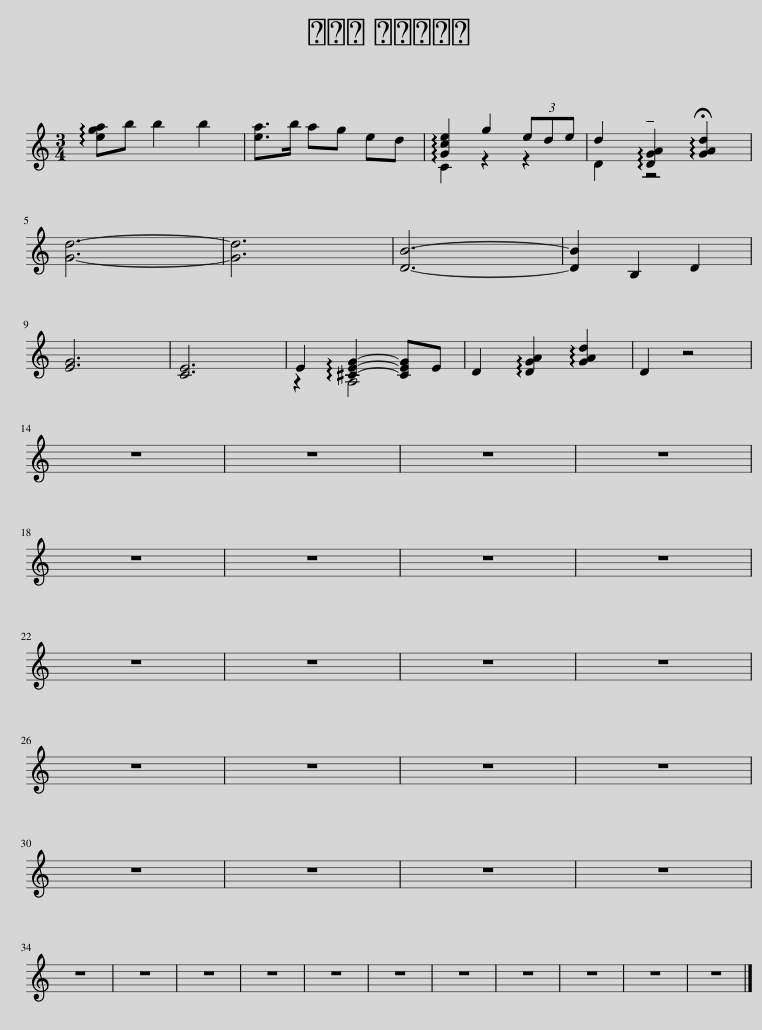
X:1
%%score ( 1 2 )
L:1/8
M:3/4
I:linebreak $
K:C
V:1 treble
V:2 treble
V:1
 !arpeggio![ega]b b2 b2 | [ea]>b ag ed | !arpeggio![Gce]2 g2 (3ede | d2 !arpeggio!!tenuto![DGA]2 !arpeggio!!fermata![GAd]2 |$ [Gd]6- | %5
 [Gd]6 | [DB]6- | [DB]2 B,2 D2 |$ [EG]6 | [CE]6 | %10
 E2 !arpeggio![^CEG]2- [CEG]E | D2 !arpeggio![DGA]2 !arpeggio![GAd]2 | D2 z4 |$ z6 | z6 | %15
 z6 | z6 |$ z6 | z6 | z6 | %20
 z6 |$ z6 | z6 | z6 | z6 |$ %25
 z6 | z6 | z6 | z6 |$ z6 | %30
 z6 | z6 | z6 |$ z6 | z6 | %35
 z6 | z6 | z6 | z6 | z6 | %40
 z6 | z6 | z6 | z6 |] %44
V:2
 x6 | x6 | C2 z2 z2 | D2 z4 |$ x6 | %5
 x6 | x6 | x6 |$ x6 | x6 | %10
 z2 A,4 | x6 | x6 |$ x6 | x6 | %15
 x6 | x6 |$ x6 | x6 | x6 | %20
 x6 |$ x6 | x6 | x6 | x6 |$ %25
 x6 | x6 | x6 | x6 |$ x6 | %30
 x6 | x6 | x6 |$ x6 | x6 | %35
 x6 | x6 | x6 | x6 | x6 | %40
 x6 | x6 | x6 | x6 |] %44
